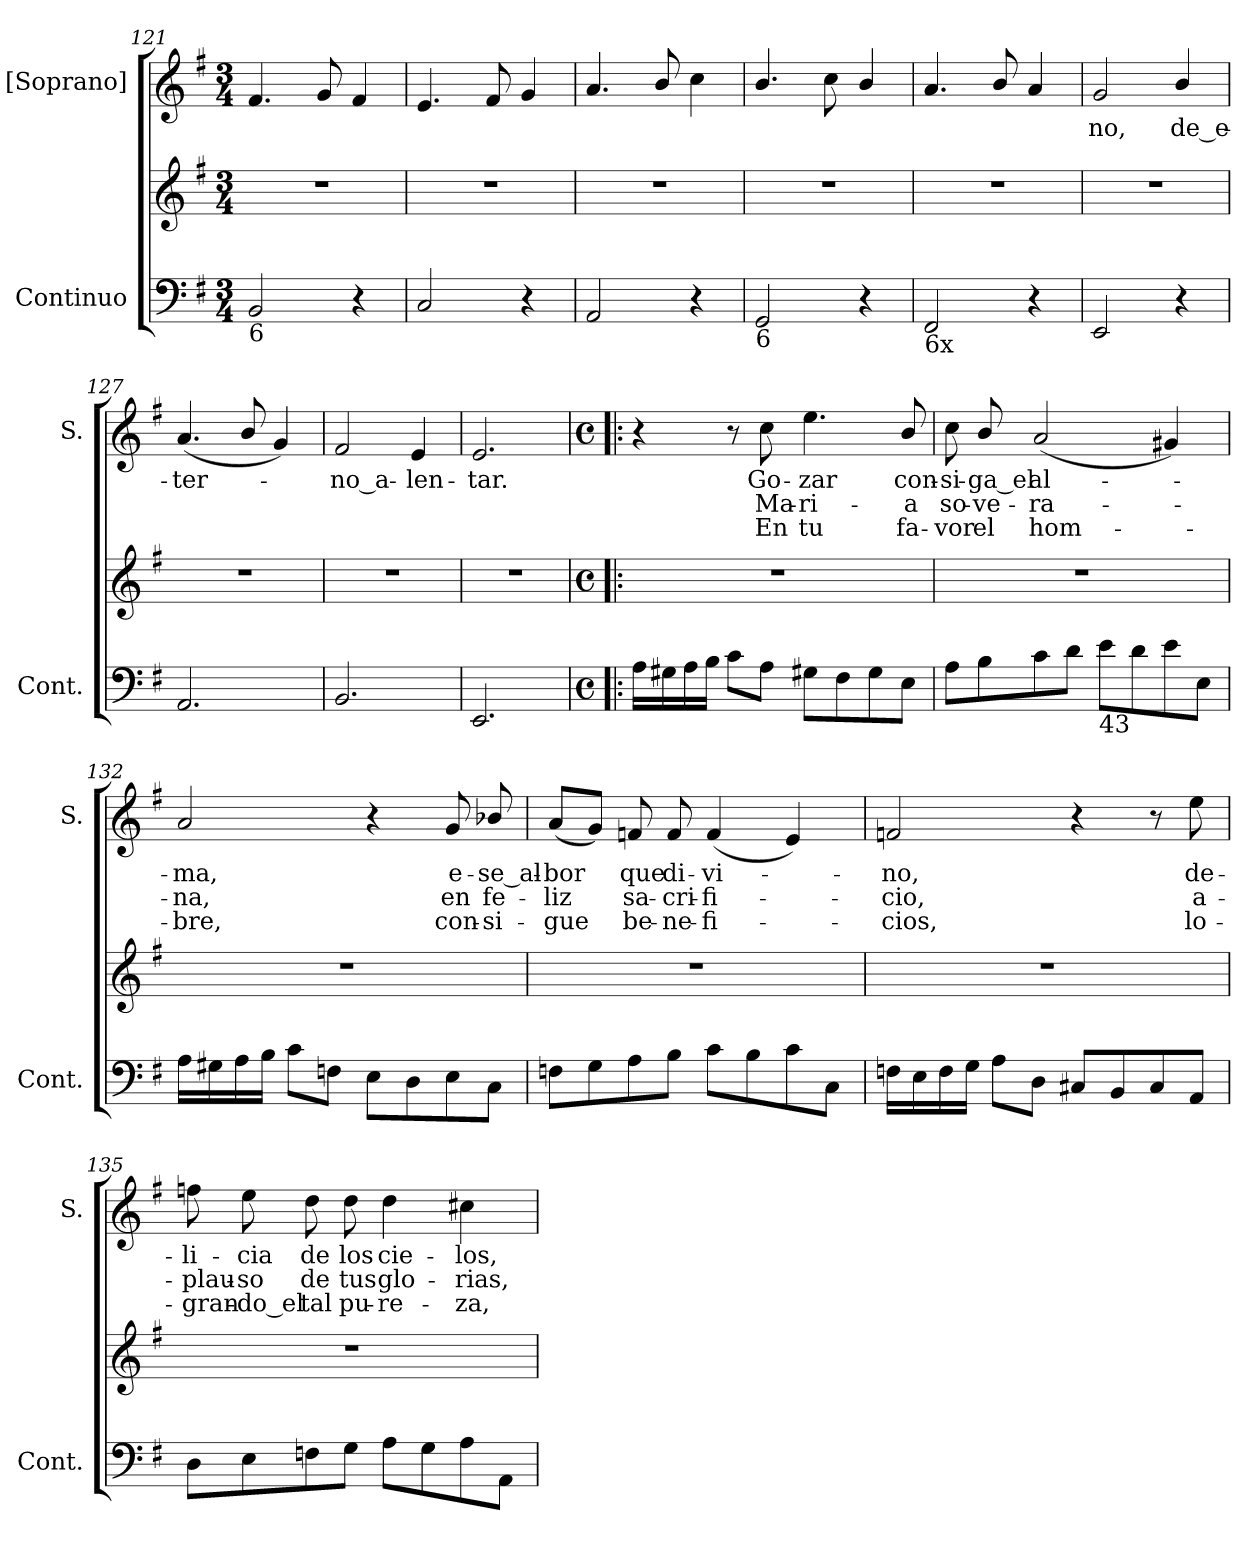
**kern	**kern	**kern	**text	**text	**text
*part2	*part2	*part1	*part1	*part1	*part1
*staff3	*staff2	*staff1	*staff1	*staff1	*staff1
*I"Continuo	*	*I"[Soprano]	*	*	*
*I'Cont.	*	*I'S.	*	*	*
*clefF4	*clefG2	*clefG2	*	*	*
*k[f#]	*k[f#]	*k[f#]	*	*	*
*G:	*G:	*G:	*	*	*
*M3/4	*M3/4	*M3/4	*	*	*
=121	=121	=121	=121	=121	=121
!LO:TX:b:t=6	!	!	!	!	!
!	!LO:N:vis=1	!	!	!	!
2BBi/	2.r	4.f#i/	.	.	.
.	.	8gi/	.	.	.
4r	.	4f#i/	.	.	.
=122	=122	=122	=122	=122	=122
!	!LO:N:vis=1	!	!	!	!
2Ci/	2.r	4.ei/	.	.	.
.	.	8f#i/	.	.	.
4r	.	4gi/	.	.	.
!!LO:LB:g=z
=123	=123	=123	=123	=123	=123
!	!LO:N:vis=1	!	!	!	!
2AAi/	2.r	4.ai/	.	.	.
.	.	8bi/	.	.	.
4r	.	4cci\	.	.	.
=124	=124	=124	=124	=124	=124
!LO:TX:b:t=6	!	!	!	!	!
!	!LO:N:vis=1	!	!	!	!
2GGi/	2.r	4.bi/	.	.	.
.	.	8cci\	.	.	.
4r	.	4bi/	.	.	.
=125	=125	=125	=125	=125	=125
!LO:TX:b:t=6x	!	!	!	!	!
!	!LO:N:vis=1	!	!	!	!
2FF#i/	2.r	4.ai/	.	.	.
.	.	8bi/	.	.	.
4r	.	4ai/	.	.	.
=126	=126	=126	=126	=126	=126
!	!LO:N:vis=1	!	!	!	!
!	!	!	!LO:LY:b:color=#000000	!	!
2EEi/	2.r	2gi/	-no,	.	.
!	!	!	!LO:LY:b:color=#000000	!	!
4r	.	4bi/	de_e-	.	.
=127	=127	=127	=127	=127	=127
!	!LO:N:vis=1	!	!	!	!
!	!	!	!LO:LY:b:color=#000000	!	!
2.AAi/	2.r	(4.ai/	-ter-	.	.
.	.	8bi/	.	.	.
.	.	4gi/)	.	.	.
=128	=128	=128	=128	=128	=128
!	!LO:N:vis=1	!	!	!	!
!	!	!	!LO:LY:b:color=#000000	!	!
2.BBi/	2.r	2f#i/	-no_a-	.	.
!	!	!	!LO:LY:b:color=#000000	!	!
.	.	4ei/	-len-	.	.
=129	=129	=129	=129	=129	=129
!	!LO:N:vis=1	!	!	!	!
!	!	!	!LO:LY:b:color=#000000	!	!
2.EEi/	2.r	2.ei/	-tar.	.	.
!!LO:PB:g=z
=130!|:	=130!|:	=130!|:	=130!|:	=130!|:	=130!|:
*M4/4	*M4/4	*M4/4	*	*	*
*met(c)	*met(c)	*met(c)	*	*	*
16Ai\LL	1r	4r	.	.	.
16G#Xi\	.	.	.	.	.
16Ai\	.	.	.	.	.
16Bi\JJ	.	.	.	.	.
8ci\L	.	8r	.	.	.
!	!	!	!LO:LY:b:color=#000000	!LO:LY:b:color=#000000	!LO:LY:b:color=#000000
8Ai\J	.	8cci\	Go-	Ma-	En
!	!	!	!LO:LY:b:color=#000000	!LO:LY:b:color=#000000	!LO:LY:b:color=#000000
8G#Xi\L	.	4.eei\	-zar	-ri-	tu
8F#i\	.	.	.	.	.
8G#i\	.	.	.	.	.
!	!	!	!LO:LY:b:color=#000000	!LO:LY:b:color=#000000	!LO:LY:b:color=#000000
8Ei\J	.	8bi/	con-	-a	fa-
=131	=131	=131	=131	=131	=131
!	!	!	!LO:LY:b:color=#000000	!LO:LY:b:color=#000000	!LO:LY:b:color=#000000
8Ai\L	1r	8cci\	-si-	so-	-vor
!	!	!	!LO:LY:b:color=#000000	!LO:LY:b:color=#000000	!LO:LY:b:color=#000000
8Bi\	.	8bi/	-ga_el	-ve-	el
!	!	!	!LO:LY:b:color=#000000	!LO:LY:b:color=#000000	!LO:LY:b:color=#000000
8ci\	.	(2ai/	al-	-ra-	hom-
8di\J	.	.	.	.	.
!LO:TX:b:t=43	!	!	!	!	!
8ei\L	.	.	.	.	.
8di\	.	.	.	.	.
8ei\	.	4g#Xi/)	.	.	.
8Ei\J	.	.	.	.	.
=132	=132	=132	=132	=132	=132
!	!	!	!LO:LY:b:color=#000000	!LO:LY:b:color=#000000	!LO:LY:b:color=#000000
16Ai\LL	1r	2ai/	-ma,	-na,	-bre,
16G#Xi\	.	.	.	.	.
16Ai\	.	.	.	.	.
16Bi\JJ	.	.	.	.	.
8ci\L	.	.	.	.	.
8Fni\J	.	.	.	.	.
8Ei\L	.	4r	.	.	.
8Di\	.	.	.	.	.
!	!	!	!LO:LY:b:color=#000000	!LO:LY:b:color=#000000	!LO:LY:b:color=#000000
8Ei\	.	8gi/	e-	en	con-
!	!	!	!LO:LY:b:color=#000000	!LO:LY:b:color=#000000	!LO:LY:b:color=#000000
8Ci\J	.	8b-Xi/	-se_al-	fe-	-si-
=133	=133	=133	=133	=133	=133
!	!	!	!LO:LY:b:color=#000000	!LO:LY:b:color=#000000	!LO:LY:b:color=#000000
8Fni\L	1r	(8ai/L	-bor	-liz	-gue
8Gi\	.	8gi/J)	.	.	.
!	!	!	!LO:LY:b:color=#000000	!LO:LY:b:color=#000000	!LO:LY:b:color=#000000
8Ai\	.	8fni/	que	sa-	be-
!	!	!	!LO:LY:b:color=#000000	!LO:LY:b:color=#000000	!LO:LY:b:color=#000000
8Bi\J	.	8fi/	di-	-cri-	-ne-
!	!	!	!LO:LY:b:color=#000000	!LO:LY:b:color=#000000	!LO:LY:b:color=#000000
8ci\L	.	(4fi/	-vi-	-fi-	-fi-
8Bi\	.	.	.	.	.
8ci\	.	4ei/)	.	.	.
8Ci\J	.	.	.	.	.
!!LO:LB:g=z
=134	=134	=134	=134	=134	=134
!	!	!	!LO:LY:b:color=#000000	!LO:LY:b:color=#000000	!LO:LY:b:color=#000000
16Fni\LL	1r	2fni/	-no,	-cio,	-cios,
16Ei\	.	.	.	.	.
16Fi\	.	.	.	.	.
16Gi\JJ	.	.	.	.	.
8Ai\L	.	.	.	.	.
8Di\J	.	.	.	.	.
8C#Xi/L	.	4r	.	.	.
8BBi/	.	.	.	.	.
8C#i/	.	8r	.	.	.
!	!	!	!LO:LY:b:color=#000000	!LO:LY:b:color=#000000	!LO:LY:b:color=#000000
8AAi/J	.	8eei\	de-	a-	lo-
=135	=135	=135	=135	=135	=135
!	!	!	!LO:LY:b:color=#000000	!LO:LY:b:color=#000000	!LO:LY:b:color=#000000
8Di\L	1r	8ffni\	-li-	-plau-	-gran-
!	!	!	!LO:LY:b:color=#000000	!LO:LY:b:color=#000000	!LO:LY:b:color=#000000
8Ei\	.	8eei\	-cia	-so	-do_el
!	!	!	!LO:LY:b:color=#000000	!LO:LY:b:color=#000000	!LO:LY:b:color=#000000
8Fni\	.	8ddi\	de	de	tal
!	!	!	!LO:LY:b:color=#000000	!LO:LY:b:color=#000000	!LO:LY:b:color=#000000
8Gi\J	.	8ddi\	los	tus	pu-
!	!	!	!LO:LY:b:color=#000000	!LO:LY:b:color=#000000	!LO:LY:b:color=#000000
8Ai\L	.	4ddi\	cie-	glo-	-re-
8Gi\	.	.	.	.	.
!	!	!	!LO:LY:b:color=#000000	!LO:LY:b:color=#000000	!LO:LY:b:color=#000000
8Ai\	.	4cc#Xi\	-los,	-rias,	-za,
8AAi\J	.	.	.	.	.
=	=	=	=	=	=
*-	*-	*-	*-	*-	*-
